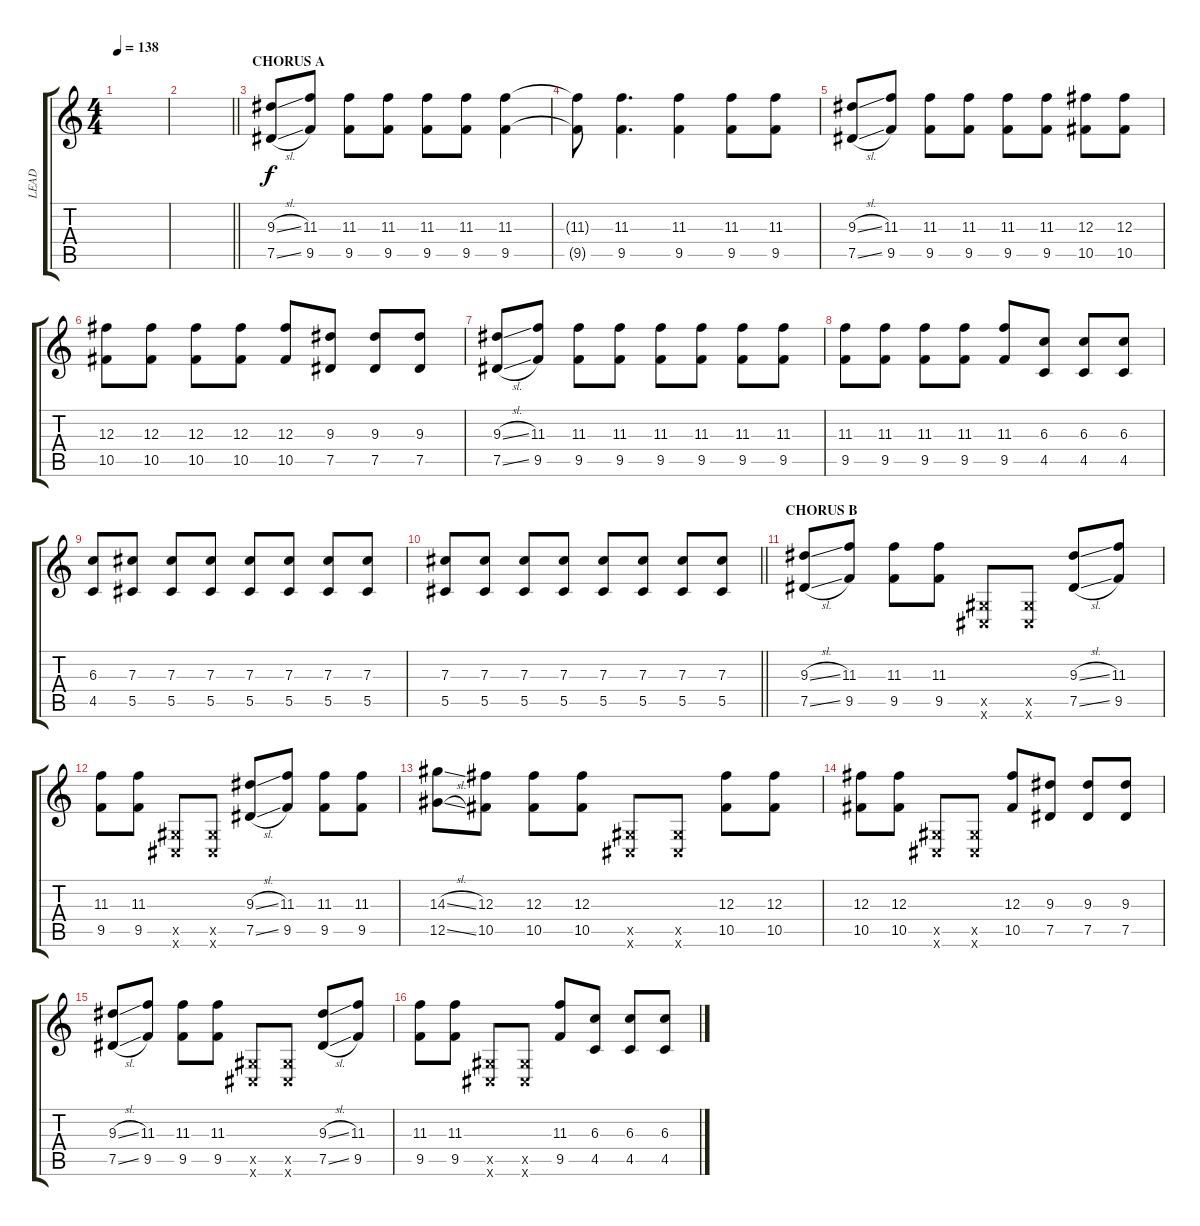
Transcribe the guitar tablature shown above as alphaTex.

\track ("LEAD" "LEAD") {instrument overdrivenguitar}
\staff {score tabs}
\tuning (Eb4 Bb3 Gb3 Db3 Ab2 Db2) {hide}
\ts (4 4)
\tempo 138
\clef g2
\ks c
|
\barLineRight lightlight
|
\section ("" "CHORUS A")
(9.3{sl} 7.5{sl}).8 (11.3 9.5).8 (11.3 9.5).8 (11.3 9.5).8 (11.3 9.5).8 (11.3 9.5).8 (11.3 9.5).4 |
(11.3{t} 9.5{t}).8 (11.3 9.5).4{d} (11.3 9.5).4 (11.3 9.5).8 (11.3 9.5).8 |
(9.3{sl} 7.5{sl}).8 (11.3 9.5).8 (11.3 9.5).8 (11.3 9.5).8 (11.3 9.5).8 (11.3 9.5).8 (12.3 10.5).8 (12.3 10.5).8 |
(12.3 10.5).8 (12.3 10.5).8 (12.3 10.5).8 (12.3 10.5).8 (12.3 10.5).8 (9.3 7.5).8 (9.3 7.5).8 (9.3 7.5).8 |
(9.3{sl} 7.5{sl}).8 (11.3 9.5).8 (11.3 9.5).8 (11.3 9.5).8 (11.3 9.5).8 (11.3 9.5).8 (11.3 9.5).8 (11.3 9.5).8 |
(11.3 9.5).8 (11.3 9.5).8 (11.3 9.5).8 (11.3 9.5).8 (11.3 9.5).8 (6.3 4.5).8 (6.3 4.5).8 (6.3 4.5).8 |
(6.3 4.5).8 (7.3 5.5).8 (7.3 5.5).8 (7.3 5.5).8 (7.3 5.5).8 (7.3 5.5).8 (7.3 5.5).8 (7.3 5.5).8 |
\barLineRight lightlight
(7.3 5.5).8 (7.3 5.5).8 (7.3 5.5).8 (7.3 5.5).8 (7.3 5.5).8 (7.3 5.5).8 (7.3 5.5).8 (7.3 5.5).8 |
\section ("" "CHORUS B")
(9.3{sl} 7.5{sl}).8 (11.3 9.5).8 (11.3 9.5).8 (11.3 9.5).8 (0.5{x} 0.6{x}).8 (0.5{x} 0.6{x}).8 (9.3{sl} 7.5{sl}).8 (11.3 9.5).8 |
(11.3 9.5).8 (11.3 9.5).8 (0.5{x} 0.6{x}).8 (0.5{x} 0.6{x}).8 (9.3{sl} 7.5{sl}).8 (11.3 9.5).8 (11.3 9.5).8 (11.3 9.5).8 |
(14.3{sl} 12.5{sl}).8 (12.3 10.5).8 (12.3 10.5).8 (12.3 10.5).8 (0.5{x} 0.6{x}).8 (0.5{x} 0.6{x}).8 (12.3 10.5).8 (12.3 10.5).8 |
(12.3 10.5).8 (12.3 10.5).8 (0.5{x} 0.6{x}).8 (0.5{x} 0.6{x}).8 (12.3 10.5).8 (9.3 7.5).8 (9.3 7.5).8 (9.3 7.5).8 |
(9.3{sl} 7.5{sl}).8 (11.3 9.5).8 (11.3 9.5).8 (11.3 9.5).8 (0.5{x} 0.6{x}).8 (0.5{x} 0.6{x}).8 (9.3{sl} 7.5{sl}).8 (11.3 9.5).8 |
(11.3 9.5).8 (11.3 9.5).8 (0.5{x} 0.6{x}).8 (0.5{x} 0.6{x}).8 (11.3 9.5).8 (6.3 4.5).8 (6.3 4.5).8 (6.3 4.5).8
